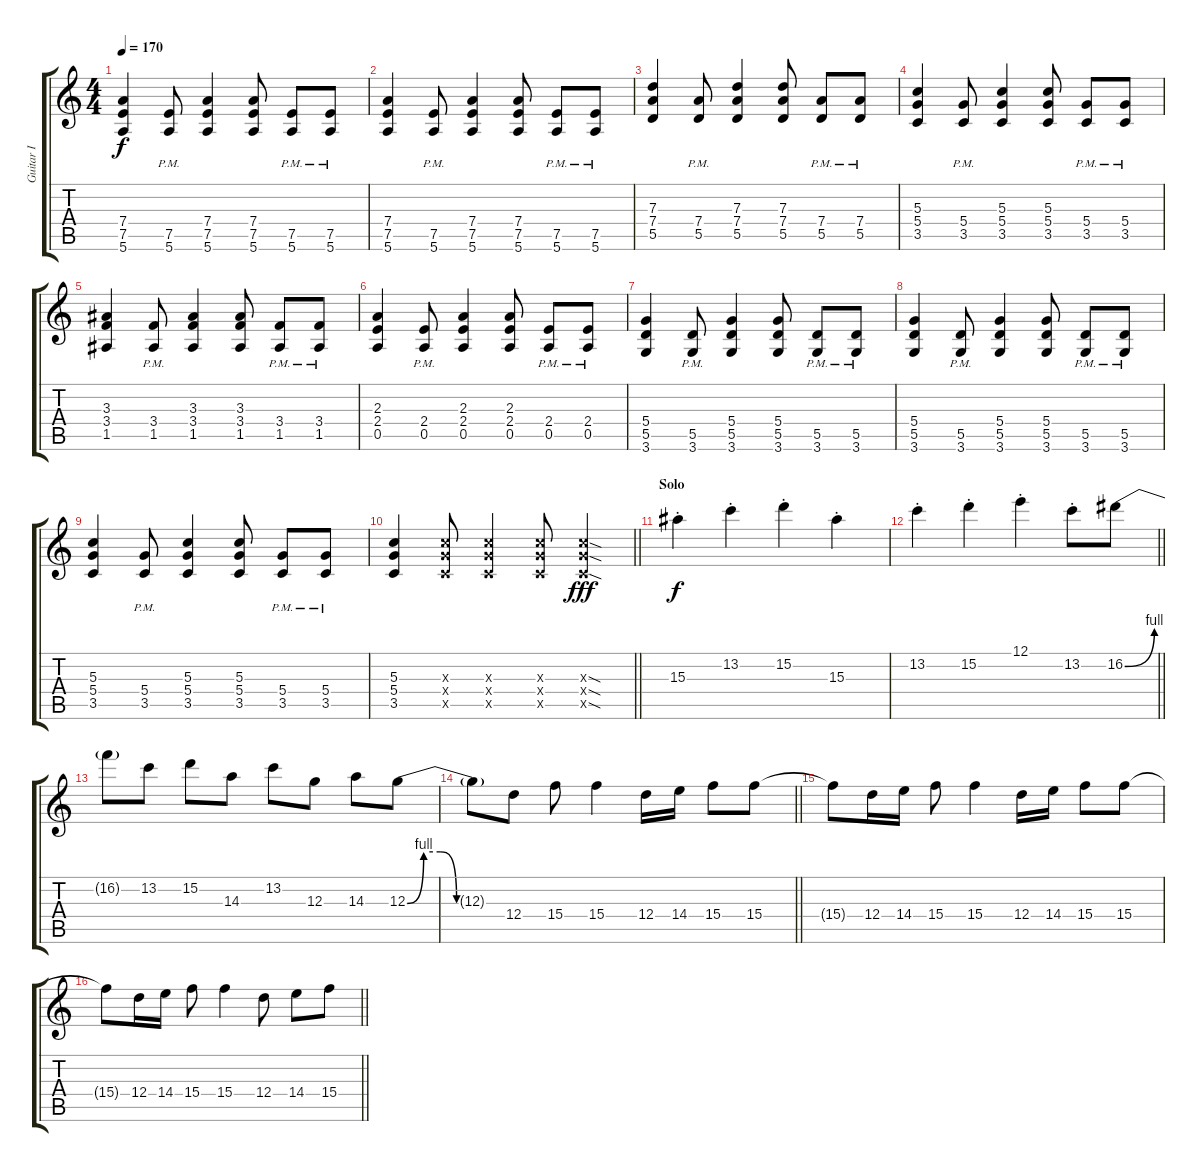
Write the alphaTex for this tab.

\track ("Guitar I" "Guitar I") {instrument distortionguitar}
\staff {score tabs}
\tuning (E4 B3 G3 D3 A2 E2) {hide}
\ts (4 4)
\tempo 170
\clef g2
\ks c
(7.4 7.5 5.6).4{dy f} (7.5{pm} 5.6{pm}).8 (7.4 7.5 5.6).4 (7.4 7.5 5.6).8 (7.5{pm} 5.6{pm}).8 (7.5{pm} 5.6).8 |
(7.4 7.5 5.6).4 (7.5{pm} 5.6{pm}).8 (7.4 7.5 5.6).4 (7.4 7.5 5.6).8 (7.5{pm} 5.6{pm}).8 (7.5{pm} 5.6).8 |
(7.3 7.4 5.5).4 (7.4{pm} 5.5{pm}).8 (7.3 7.4 5.5).4 (7.3 7.4 5.5).8 (7.4{pm} 5.5{pm}).8 (7.4{pm} 5.5{pm}).8 |
(5.3 5.4 3.5).4 (5.4{pm} 3.5{pm}).8 (5.3 5.4 3.5).4 (5.3 5.4 3.5).8 (5.4{pm} 3.5{pm}).8 (5.4{pm} 3.5{pm}).8 |
(3.3 3.4 1.5).4 (3.4{pm} 1.5{pm}).8 (3.3 3.4 1.5).4 (3.3 3.4 1.5).8 (3.4{pm} 1.5{pm}).8 (3.4{pm} 1.5{pm}).8 |
(2.3 2.4 0.5).4 (2.4{pm} 0.5{pm}).8 (2.3 2.4 0.5).4 (2.3 2.4 0.5).8 (2.4{pm} 0.5{pm}).8 (2.4{pm} 0.5{pm}).8 |
(5.4 5.5 3.6).4 (5.5{pm} 3.6{pm}).8 (5.4 5.5 3.6).4 (5.4 5.5 3.6).8 (5.5{pm} 3.6{pm}).8 (5.5{pm} 3.6{pm}).8 |
(5.4 5.5 3.6).4 (5.5{pm} 3.6{pm}).8 (5.4 5.5 3.6).4 (5.4 5.5 3.6).8 (5.5{pm} 3.6{pm}).8 (5.5{pm} 3.6{pm}).8 |
(5.3 5.4 3.5).4 (5.4{pm} 3.5{pm}).8 (5.3 5.4 3.5).4 (5.3 5.4 3.5).8 (5.4{pm} 3.5{pm}).8 (5.4{pm} 3.5{pm}).8 |
\barLineRight lightlight
(5.3 5.4 3.5).4 (5.3{x} 5.4{x} 3.5{x}).8 (5.3{x} 5.4{x} 3.5{x}).4 (5.3{x} 5.4{x} 3.5{x}).8 (5.3{sod x} 5.4{sod x} 3.5{sod x}).4{dy fff} |
\section ("" "Solo")
15.3{st}.4{dy f} 13.2{st}.4 15.2{st}.4 15.3{st}.4 |
\barLineRight lightlight
13.2{st}.4 15.2{st}.4 12.1{st}.4 13.2{st}.8 16.2{be (bend 0 0 60 4)}.8 |
16.2{t}.8 13.2.8 15.2.8 14.3.8 13.2.8 12.3.8 14.3.8 12.3{be (custom 0 0 10 4 20 4 30 0 60 0)}.8 |
\barLineRight lightlight
12.3{t}.8 12.4.8 15.4.8 15.4.4 12.4.16 14.4.16 15.4.8 15.4.8 |
15.4{t}.8 12.4.16 14.4.16 15.4.8 15.4.4 12.4.16 14.4.16 15.4.8 15.4.8 |
\barLineRight lightlight
15.4{t}.8 12.4.16 14.4.16 15.4.8 15.4.4 12.4.8 14.4.8 15.4.8
